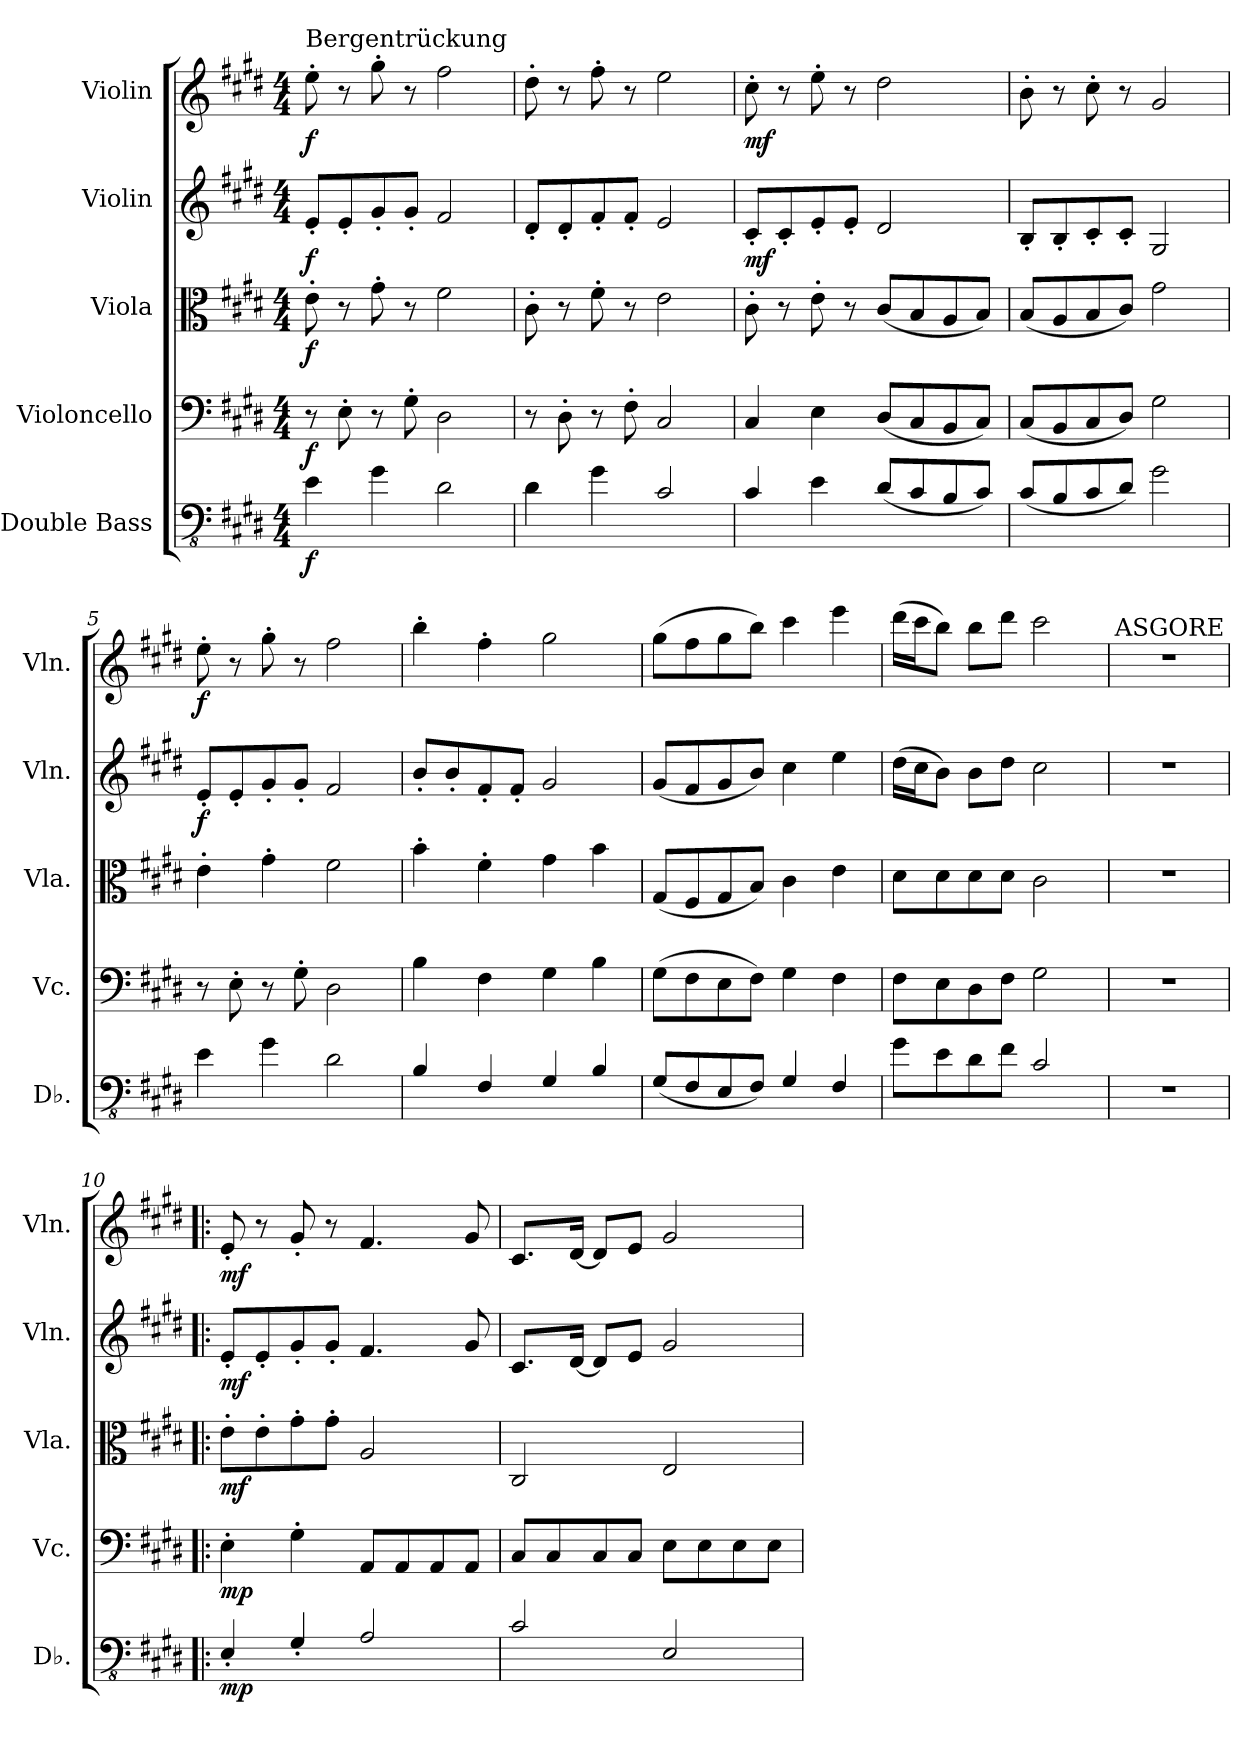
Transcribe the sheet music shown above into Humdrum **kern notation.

**kern	**dynam	**kern	**dynam	**kern	**dynam	**kern	**dynam	**kern	**dynam
*part5	*part5	*part4	*part4	*part3	*part3	*part2	*part2	*part1	*part1
*staff5	*staff5	*staff4	*staff4	*staff3	*staff3	*staff2	*staff2	*staff1	*staff1
*I"Double Bass	*	*I"Violoncello	*	*I"Viola	*	*I"Violin	*	*I"Violin	*
*I'Db.	*	*I'Vc.	*	*I'Vla.	*	*I'Vln.	*	*I'Vln.	*
*clefFv4	*	*clefF4	*	*clefC3	*	*clefG2	*	*clefG2	*
*ITrd7c12	*	*	*	*	*	*	*	*	*
*k[f#c#g#d#]	*	*k[f#c#g#d#]	*	*k[f#c#g#d#]	*	*k[f#c#g#d#]	*	*k[f#c#g#d#]	*
*M4/4	*	*M4/4	*	*M4/4	*	*M4/4	*	*M4/4	*
*MM113	*	*MM113	*	*MM113	*	*MM113	*	*MM113	*
=1	=1	=1	=1	=1	=1	=1	=1	=1	=1
!	!	!	!	!	!	!	!	!LO:TX:a:t=Bergentrückung	!
!	!LO:DY:b	!	!LO:DY:b	!	!LO:DY:b	!	!LO:DY:b	!	!LO:DY:b
4EE\	f	8r	f	8e'\	f	8e'/L	f	8ee'\	f
.	.	8E'\	.	8r	.	8e'/	.	8r	.
4GG#\	.	8r	.	8g#'\	.	8g#'/	.	8gg#'\	.
.	.	8G#'\	.	8r	.	8g#'/J	.	8r	.
2DD#\	.	2D#\	.	2f#\	.	2f#/	.	2ff#\	.
=2	=2	=2	=2	=2	=2	=2	=2	=2	=2
4DD#\	.	8r	.	8c#'\	.	8d#'/L	.	8dd#'\	.
.	.	8D#'\	.	8r	.	8d#'/	.	8r	.
4GG#\	.	8r	.	8f#'\	.	8f#'/	.	8ff#'\	.
.	.	8F#'\	.	8r	.	8f#'/J	.	8r	.
2CC#/	.	2C#/	.	2e\	.	2e/	.	2ee\	.
=3	=3	=3	=3	=3	=3	=3	=3	=3	=3
!	!	!	!	!	!	!	!LO:DY:b	!	!LO:DY:b
4CC#/	.	4C#/	.	8c#'\	.	8c#'/L	mf	8cc#'\	mf
.	.	.	.	8r	.	8c#'/	.	8r	.
4EE\	.	4E\	.	8e'\	.	8e'/	.	8ee'\	.
.	.	.	.	8r	.	8e'/J	.	8r	.
(8DD#/L	.	(8D#/L	.	(8c#/L	.	2d#/	.	2dd#\	.
8CC#/	.	8C#/	.	8B/	.	.	.	.	.
8BBB/	.	8BB/	.	8A/	.	.	.	.	.
8CC#/J)	.	8C#/J)	.	8B/J)	.	.	.	.	.
=4	=4	=4	=4	=4	=4	=4	=4	=4	=4
(8CC#/L	.	(8C#/L	.	(8B/L	.	8B'/L	.	8b'\	.
8BBB/	.	8BB/	.	8A/	.	8B'/	.	8r	.
8CC#/	.	8C#/	.	8B/	.	8c#'/	.	8cc#'\	.
8DD#/J)	.	8D#/J)	.	8c#/J)	.	8c#'/J	.	8r	.
2GG#\	.	2G#\	.	2g#\	.	2G#/	.	2g#/	.
!!LO:LB:g=z
=5	=5	=5	=5	=5	=5	=5	=5	=5	=5
!	!	!	!	!	!	!	!LO:DY:b	!	!LO:DY:b
4EE\	.	8r	.	4e'\	.	8e'/L	f	8ee'\	f
.	.	8E'\	.	.	.	8e'/	.	8r	.
4GG#\	.	8r	.	4g#'\	.	8g#'/	.	8gg#'\	.
.	.	8G#'\	.	.	.	8g#'/J	.	8r	.
2DD#\	.	2D#\	.	2f#\	.	2f#/	.	2ff#\	.
=6	=6	=6	=6	=6	=6	=6	=6	=6	=6
4BBB/	.	4B\	.	4b'\	.	8b'/L	.	4bb'\	.
.	.	.	.	.	.	8b'/	.	.	.
4FFF#/	.	4F#\	.	4f#'\	.	8f#'/	.	4ff#'\	.
.	.	.	.	.	.	8f#'/J	.	.	.
4GGG#/	.	4G#\	.	4g#\	.	2g#/	.	2gg#\	.
4BBB/	.	4B\	.	4b\	.	.	.	.	.
=7	=7	=7	=7	=7	=7	=7	=7	=7	=7
(8GGG#/L	.	(8G#\L	.	(8G#/L	.	(8g#/L	.	(8gg#\L	.
8FFF#/	.	8F#\	.	8F#/	.	8f#/	.	8ff#\	.
8EEE/	.	8E\	.	8G#/	.	8g#/	.	8gg#\	.
8FFF#/J)	.	8F#\J)	.	8B/J)	.	8b/J)	.	8bb\J)	.
4GGG#/	.	4G#\	.	4c#\	.	4cc#\	.	4ccc#\	.
4FFF#/	.	4F#\	.	4e\	.	4ee\	.	4eee\	.
=8	=8	=8	=8	=8	=8	=8	=8	=8	=8
8GG#\L	.	8F#\L	.	8d#\L	.	(16dd#\LL	.	(16ddd#\LL	.
.	.	.	.	.	.	16cc#\J	.	16ccc#\J	.
8EE\	.	8E\	.	8d#\	.	8b\J)	.	8bb\J)	.
8DD#\	.	8D#\	.	8d#\	.	8b\L	.	8bb\L	.
8FF#\J	.	8F#\J	.	8d#\J	.	8dd#\J	.	8ddd#\J	.
2CC#/	.	2G#\	.	2c#\	.	2cc#\	.	2ccc#\	.
!!LO:PB:g=z
=9	=9	=9	=9	=9	=9	=9	=9	=9	=9
!	!	!	!	!	!	!	!	!LO:TX:a:t=ASGORE	!
1r	.	1r	.	1r	.	1r	.	1r	.
=10!|:	=10!|:	=10!|:	=10!|:	=10!|:	=10!|:	=10!|:	=10!|:	=10!|:	=10!|:
*	*	*	*	*	*	*	*	*MM115	*
!	!LO:DY:b	!	!LO:DY:b	!	!LO:DY:b	!	!LO:DY:b	!	!LO:DY:b
4EEE'/	mp	4E'\	mp	8e'\L	mf	8e'/L	mf	8e'/	mf
.	.	.	.	8e'\	.	8e'/	.	8r	.
4GGG#'/	.	4G#'\	.	8g#'\	.	8g#'/	.	8g#'/	.
.	.	.	.	8g#'\J	.	8g#'/J	.	8r	.
2AAA/	.	8AA/L	.	2A/	.	4.f#/	.	4.f#/	.
.	.	8AA/	.	.	.	.	.	.	.
.	.	8AA/	.	.	.	.	.	.	.
.	.	8AA/J	.	.	.	8g#/	.	8g#/	.
=11	=11	=11	=11	=11	=11	=11	=11	=11	=11
2CC#/	.	8C#/L	.	2C#/	.	8.c#/L	.	8.c#/L	.
.	.	8C#/	.	.	.	.	.	.	.
.	.	.	.	.	.	[16d#/Jk	.	[16d#/Jk	.
.	.	8C#/	.	.	.	8d#/L]	.	8d#/L]	.
.	.	8C#/J	.	.	.	8e/J	.	8e/J	.
2EEE/	.	8E\L	.	2E/	.	2g#/	.	2g#/	.
.	.	8E\	.	.	.	.	.	.	.
.	.	8E\	.	.	.	.	.	.	.
.	.	8E\J	.	.	.	.	.	.	.
=	=	=	=	=	=	=	=	=	=
*-	*-	*-	*-	*-	*-	*-	*-	*-	*-
